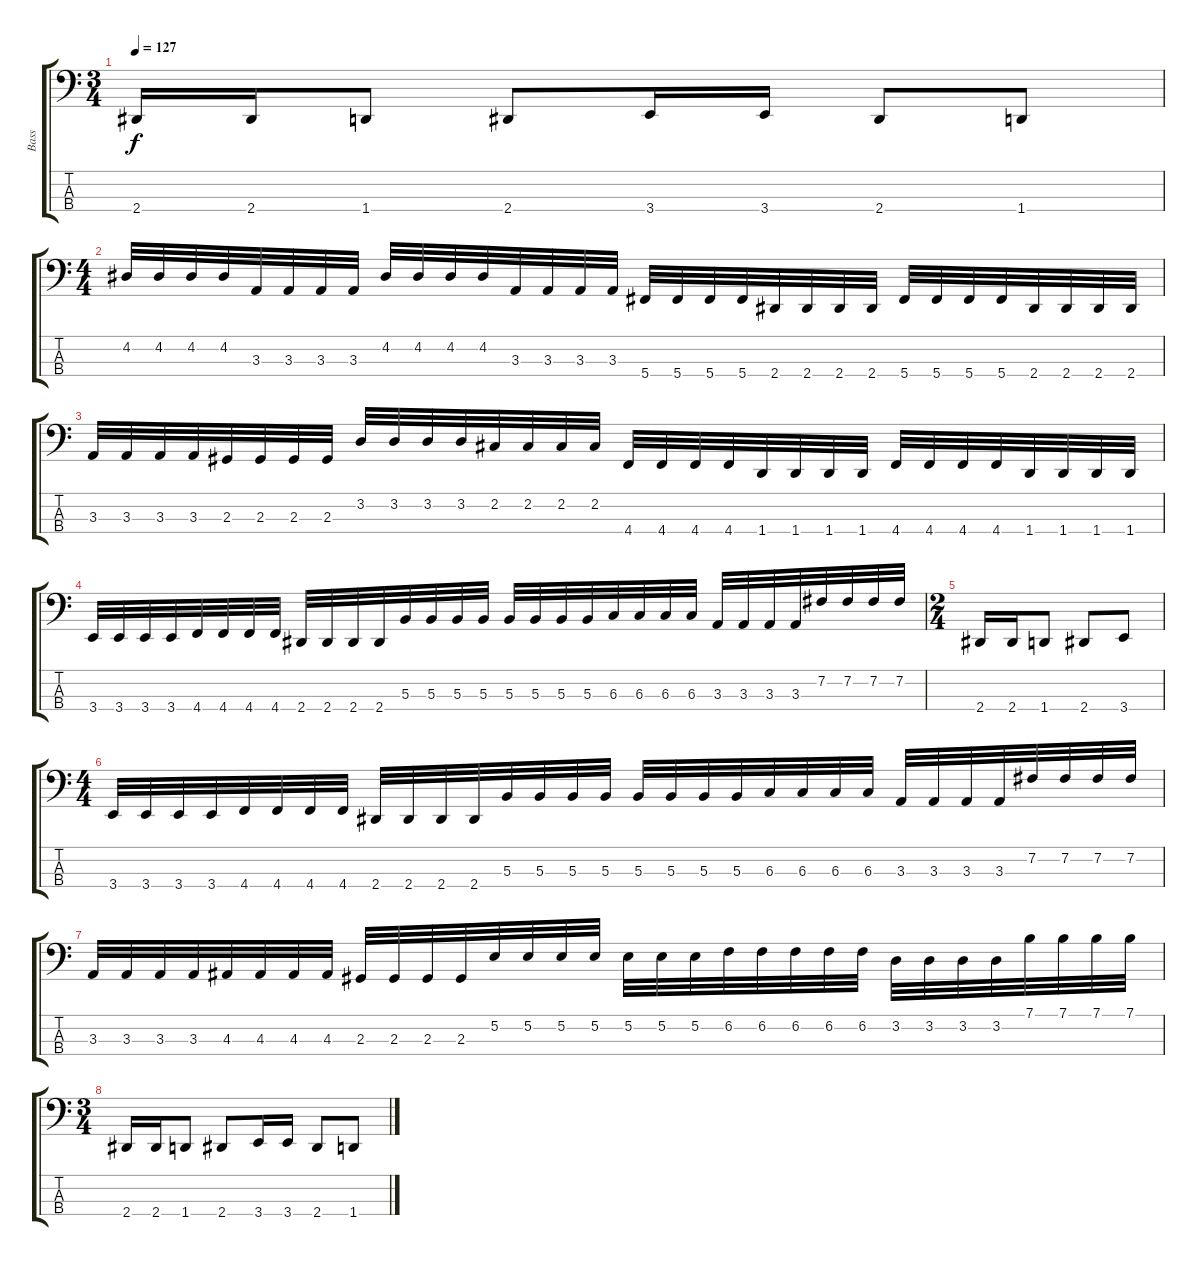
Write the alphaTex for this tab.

\track ("Bass" "Bass") {instrument electricbassfinger}
\staff {score tabs}
\tuning (E2 B1 Gb1 Db1) {hide}
\ts (3 4)
\tempo 127
\clef f4
\ks c
2.4.16{dy f} 2.4.16 1.4.8 2.4.8 3.4.16 3.4.16 2.4.8 1.4.8 |
\ts (4 4)
4.2.32 4.2.32 4.2.32 4.2.32 3.3.32 3.3.32 3.3.32 3.3.32 4.2.32 4.2.32 4.2.32 4.2.32 3.3.32 3.3.32 3.3.32 3.3.32 5.4.32 5.4.32 5.4.32 5.4.32 2.4.32 2.4.32 2.4.32 2.4.32 5.4.32 5.4.32 5.4.32 5.4.32 2.4.32 2.4.32 2.4.32 2.4.32 |
3.3.32 3.3.32 3.3.32 3.3.32 2.3.32 2.3.32 2.3.32 2.3.32 3.2.32 3.2.32 3.2.32 3.2.32 2.2.32 2.2.32 2.2.32 2.2.32 4.4.32 4.4.32 4.4.32 4.4.32 1.4.32 1.4.32 1.4.32 1.4.32 4.4.32 4.4.32 4.4.32 4.4.32 1.4.32 1.4.32 1.4.32 1.4.32 |
3.4.32 3.4.32 3.4.32 3.4.32 4.4.32 4.4.32 4.4.32 4.4.32 2.4.32 2.4.32 2.4.32 2.4.32 5.3.32 5.3.32 5.3.32 5.3.32 5.3.32 5.3.32 5.3.32 5.3.32 6.3.32 6.3.32 6.3.32 6.3.32 3.3.32 3.3.32 3.3.32 3.3.32 7.2.32 7.2.32 7.2.32 7.2.32 |
\ts (2 4)
2.4.16 2.4.16 1.4.8 2.4.8 3.4.8 |
\ts (4 4)
3.4.32 3.4.32 3.4.32 3.4.32 4.4.32 4.4.32 4.4.32 4.4.32 2.4.32 2.4.32 2.4.32 2.4.32 5.3.32 5.3.32 5.3.32 5.3.32 5.3.32 5.3.32 5.3.32 5.3.32 6.3.32 6.3.32 6.3.32 6.3.32 3.3.32 3.3.32 3.3.32 3.3.32 7.2.32 7.2.32 7.2.32 7.2.32 |
3.3.32 3.3.32 3.3.32 3.3.32 4.3.32 4.3.32 4.3.32 4.3.32 2.3.32 2.3.32 2.3.32 2.3.32 5.2.32 5.2.32 5.2.32 5.2.32 5.2.32 5.2.32 5.2.32 6.2.32 6.2.32 6.2.32 6.2.32 6.2.32 3.2.32 3.2.32 3.2.32 3.2.32 7.1.32 7.1.32 7.1.32 7.1.32 |
\ts (3 4)
2.4.16 2.4.16 1.4.8 2.4.8 3.4.16 3.4.16 2.4.8 1.4.8
